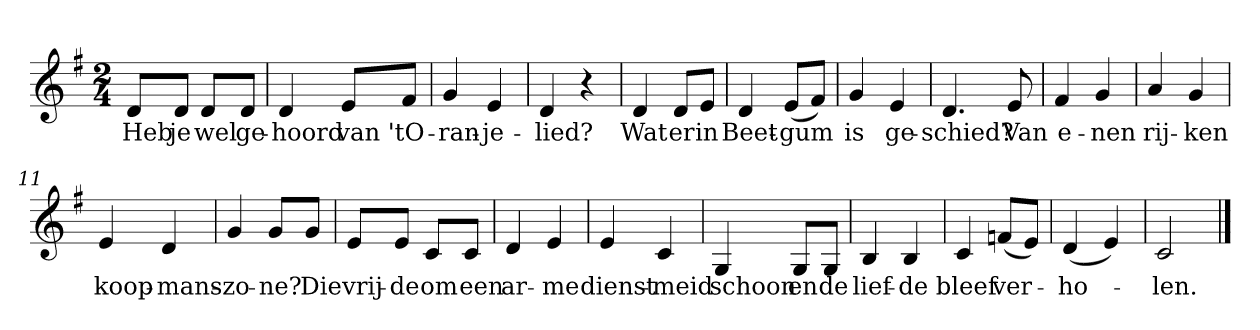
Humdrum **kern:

**kern	**text
*part1	*part1
*staff1	*staff1
*clefG2	*
*k[f#]	*
*G:	*
*M2/4	*
*MM120	*
=1	=1
8d/L	Heb
8d/J	je
8d/L	wel
8d/J	ge-
=2	=2
4d	-hoord
8e/L	van 't
8f#/J	O-
=3	=3
4g	-ran-
4e	-je-
=4	=4
4d	-lied?
4r	.
=5	=5
4d	Wat
8d/L	er
8e/J	in
=6	=6
4d	Beet-
(8e/L	-gum
8f#/J)	.
=7	=7
4g	is
4e	ge-
=8	=8
4.d	-schied?
8e	Van
=9	=9
4f#	e-
4g	-nen
=10	=10
4a	rij-
4g	-ken
=11	=11
4e	koop-
4d	-mans-
=12	=12
4g	-zo-
8g/L	-ne?
8g/J	Die
=13	=13
8e/L	vrij-
8e/J	-de
8c/L	om
8c/J	een
=14	=14
4d	ar-
4e	-me
=15	=15
4e	dienst-
4c	-meid
=16	=16
4G	schoon
8G/L	en
8G/J	de
=17	=17
4B	lief-
4B	-de
=18	=18
4c	bleef
(8fn/L	ver-
8e/J)	.
=19	=19
(4d	-ho-
4e)	.
=20	=20
2c	-len.
==	==
*-	*-
